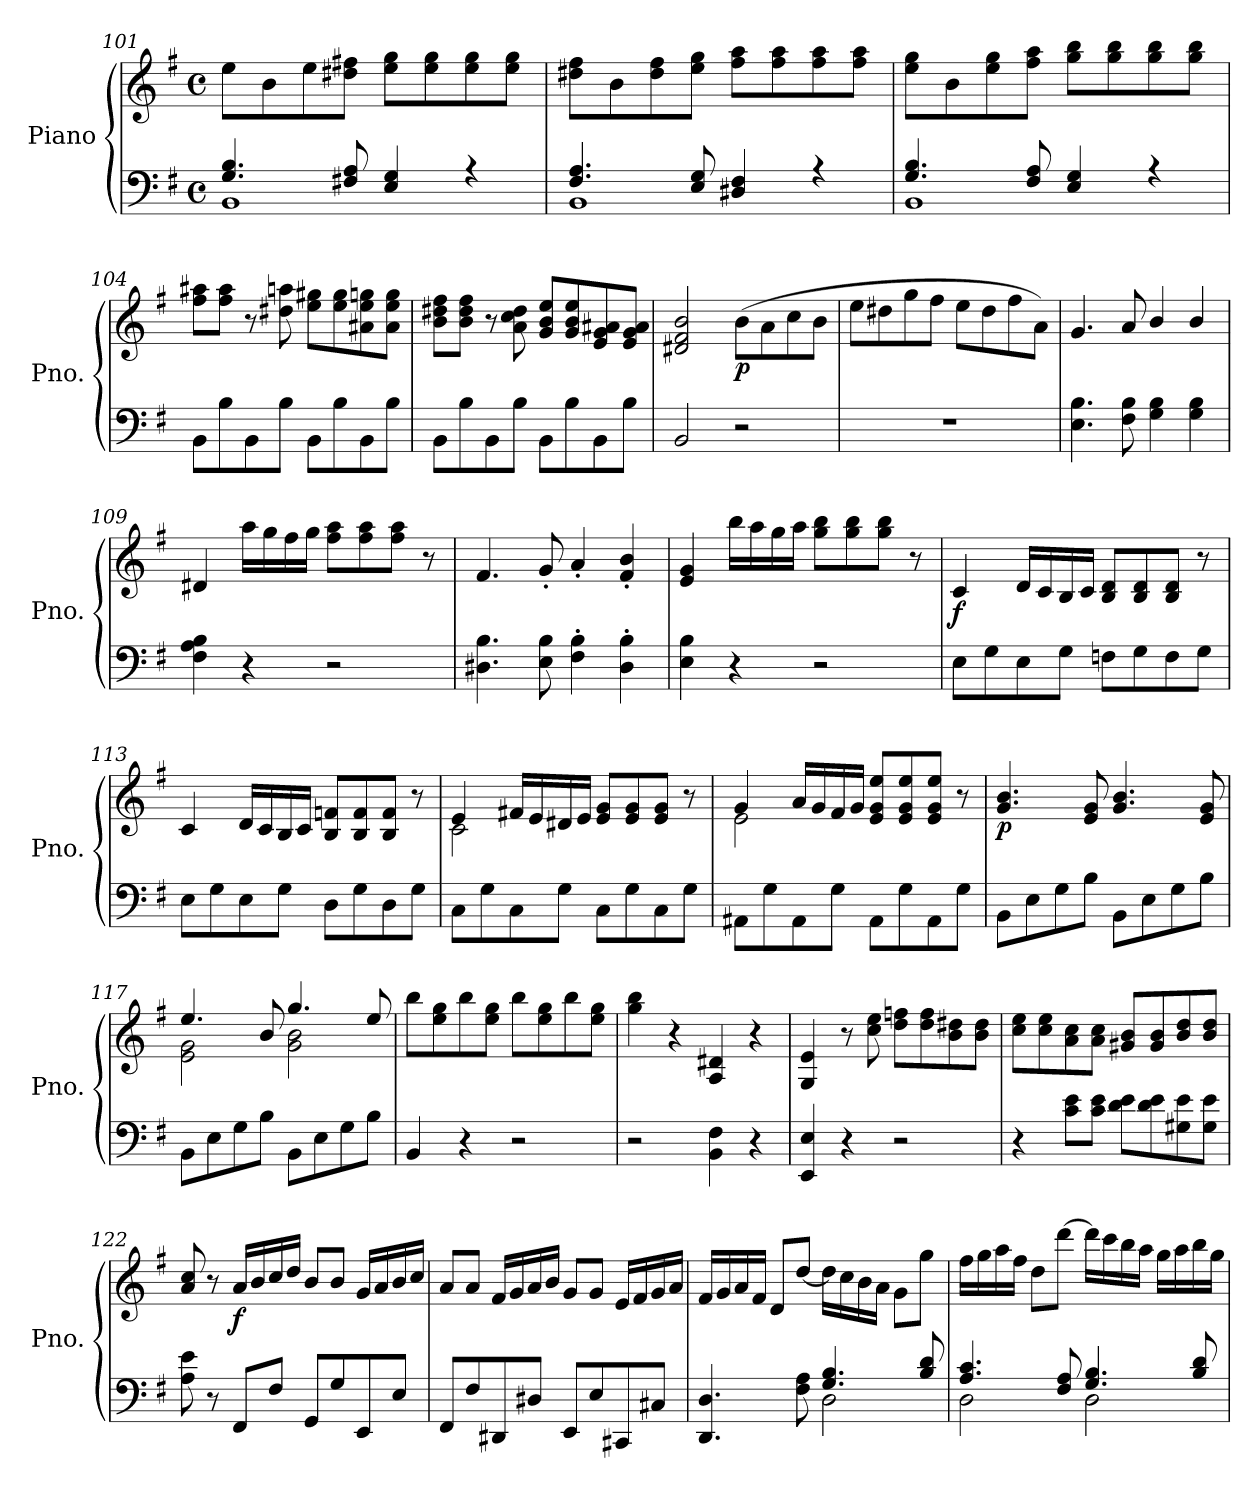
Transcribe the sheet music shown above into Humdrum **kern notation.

**kern	**kern	**dynam
*part1	*part1	*part1
*staff2	*staff1	*staff1/2
*I"Piano	*	*
*I'Pno.	*	*
*clefF4	*clefG2	*
*k[f#]	*k[f#]	*
*G:	*G:	*
*M4/4	*M4/4	*
*met(c)	*met(c)	*
=101	=101	=101
*^	*	*
4.G/ 4.B/	1BB	8ee\L	.
.	.	8b\	.
.	.	8ee\	.
8F#X/ 8A/	.	8dd#X\ 8ff#X\J	.
4E/ 4G/	.	8ee\ 8gg\L	.
.	.	8ee\ 8gg\	.
4r	.	8ee\ 8gg\	.
.	.	8ee\ 8gg\J	.
!!LO:LB:g=z
=102	=102	=102	=102
4.F#/ 4.A/	1BB	8dd#X\ 8ff#\L	.
.	.	8b\	.
.	.	8dd#\ 8ff#\	.
8E/ 8G/	.	8ee\ 8gg\J	.
4D#X/ 4F#/	.	8ff#\ 8aa\L	.
.	.	8ff#\ 8aa\	.
4r	.	8ff#\ 8aa\	.
.	.	8ff#\ 8aa\J	.
=103	=103	=103	=103
4.G/ 4.B/	1BB	8ee\ 8gg\L	.
.	.	8b\	.
.	.	8ee\ 8gg\	.
8F#/ 8A/	.	8ff#\ 8aa\J	.
4E/ 4G/	.	8gg\ 8bb\L	.
.	.	8gg\ 8bb\	.
4r	.	8gg\ 8bb\	.
.	.	8gg\ 8bb\J	.
*v	*v	*	*
=104	=104	=104
8BB\L	8ff#\ 8aa#X\L	.
8B\	8ff#\ 8aa#\J	.
8BB\	8r	.
8B\J	8dd#X\ 8aan\	.
8BB\L	8ee\ 8gg#X\L	.
8B\	8ee\ 8gg#\	.
8BB\	8a#X\ 8ee\ 8ggn\	.
8B\J	8a#\ 8ee\ 8gg\J	.
=105	=105	=105
8BB\L	8b\ 8dd#X\ 8ff#\L	.
8B\	8b\ 8dd#\ 8ff#\J	.
8BB\	8r	.
8B\J	8a\ 8cc\ 8dd#\	.
8BB\L	8g/ 8b/ 8ee/L	.
8B\	8g/ 8b/ 8ee/	.
8BB\	8e/ 8g/ 8a#X/	.
8B\J	8e/ 8g/ 8a#/J	.
!!LO:LB:g=z
=106	=106	=106
2BB/	2d#X/ 2f#/ 2b/	.
!	!	!LO:DY:b
2r	(8b\L	p
.	8a\	.
.	8cc\	.
.	8b\J	.
=107	=107	=107
1r	8ee\L	.
.	8dd#X\	.
.	8gg\	.
.	8ff#\J	.
.	8ee\L	.
.	8dd#\	.
.	8ff#\	.
.	8a\J)	.
=108	=108	=108
4.E\ 4.B\	4.g/	.
8F#\ 8B\	8a/	.
4G\ 4B\	4b/	.
4G\ 4B\	4b/	.
=109	=109	=109
4F#\ 4A\ 4B\	4d#X/	.
4r	16aa\LL	.
.	16gg\	.
.	16ff#\	.
.	16gg\JJ	.
2r	8ff#\ 8aa\L	.
.	8ff#\ 8aa\	.
.	8ff#\ 8aa\J	.
.	8r	.
=110	=110	=110
4.D#X\ 4.B\	4.f#/	.
8E\ 8B\	8g'/	.
4F#\' 4B\'	4a'/	.
4D#\' 4B\'	4f#/' 4b/'	.
!!LO:LB:g=z
=111	=111	=111
4E\ 4B\	4e/ 4g/	.
4r	16bb\LL	.
.	16aa\	.
.	16gg\	.
.	16aa\JJ	.
2r	8gg\ 8bb\L	.
.	8gg\ 8bb\	.
.	8gg\ 8bb\J	.
.	8r	.
=112	=112	=112
!	!	!LO:DY:b
8E\L	4c/	f
8G\	.	.
8E\	16d/LL	.
.	16c/	.
8G\J	16B/	.
.	16c/JJ	.
8Fn\L	8B/ 8d/L	.
8G\	8B/ 8d/	.
8F\	8B/ 8d/J	.
8G\J	8r	.
=113	=113	=113
8E\L	4c/	.
8G\	.	.
8E\	16d/LL	.
.	16c/	.
8G\J	16B/	.
.	16c/JJ	.
8D\L	8B/ 8fn/L	.
8G\	8B/ 8f/	.
8D\	8B/ 8f/J	.
8G\J	8r	.
=114	=114	=114
*	*^	*
8C\L	4e/	2c\	.
8G\	.	.	.
8C\	16f#X/LL	.	.
.	16e/	.	.
8G\J	16d#X/	.	.
.	16e/JJ	.	.
8C\L	8e/ 8g/L	2ryy	.
8G\	8e/ 8g/	.	.
8C\	8e/ 8g/J	.	.
8G\J	8r	.	.
!!LO:LB:g=z	!!
=115	=115	=115	=115
8AA#X\L	4g/	2e\	.
8G\	.	.	.
8AA#\	16a/LL	.	.
.	16g/	.	.
8G\J	16f#/	.	.
.	16g/JJ	.	.
8AA#\L	8e/ 8g/ 8ee/L	2ryy	.
8G\	8e/ 8g/ 8ee/	.	.
8AA#\	8e/ 8g/ 8ee/J	.	.
8G\J	8r	.	.
*	*v	*v	*
=116	=116	=116
!	!	!LO:DY:b
8BB\L	4.g/ 4.b/	p
8E\	.	.
8G\	.	.
8B\J	8e/ 8g/	.
8BB\L	4.g/ 4.b/	.
8E\	.	.
8G\	.	.
8B\J	8e/ 8g/	.
=117	=117	=117
*	*^	*
8BB\L	4.ee/	2e\ 2g\	.
8E\	.	.	.
8G\	.	.	.
8B\J	8b/	.	.
8BB\L	4.gg/	2g\ 2b\	.
8E\	.	.	.
8G\	.	.	.
8B\J	8ee/	.	.
*	*v	*v	*
=118	=118	=118
4BB/	8bb\L	.
.	8ee\ 8gg\	.
4r	8bb\	.
.	8ee\ 8gg\J	.
2r	8bb\L	.
.	8ee\ 8gg\	.
.	8bb\	.
.	8ee\ 8gg\J	.
=119	=119	=119
2r	4gg\ 4bb\	.
.	4r	.
4BB\ 4F#\	4A/ 4d#X/	.
4r	4r	.
!!LO:PB:g=z
=120	=120	=120
4EE/ 4E/	4G/ 4e/	.
4r	8r	.
.	8cc\ 8ee\	.
2r	8dd\ 8ffn\L	.
.	8dd\ 8ff\	.
.	8b\ 8dd#X\	.
.	8b\ 8dd#\J	.
=121	=121	=121
4r	8cc\ 8ee\L	.
.	8cc\ 8ee\	.
8c\ 8e\L	8a\ 8cc\	.
8c\ 8e\J	8a\ 8cc\J	.
8d\ 8e\L	8g#X/ 8b/L	.
8d\ 8e\	8g#/ 8b/	.
8G#X\ 8e\	8b/ 8dd/	.
8G#\ 8e\J	8b/ 8dd/J	.
=122	=122	=122
8A\ 8e\	8a/ 8cc/	.
8r	8r	.
!	!	!LO:DY:b
8FF#/L	16a/LL	f
.	16b/	.
8F#/J	16cc/	.
.	16dd/JJ	.
8GG/L	8b/L	.
8G/	8b/J	.
8EE/	16g/LL	.
.	16a/	.
8E/J	16b/	.
.	16cc/JJ	.
=123	=123	=123
8FF#/L	8a/L	.
8F#/	8a/J	.
8DD#X/	16f#/LL	.
.	16g/	.
8D#X/J	16a/	.
.	16b/JJ	.
8EE/L	8g/L	.
8E/	8g/J	.
8CC#X/	16e/LL	.
.	16f#/	.
8C#X/J	16g/	.
.	16a/JJ	.
!!LO:LB:g=z
=124	=124	=124
*^	*	*
4.DD/ 4.D/	2ryy	16f#/LL	.
.	.	16g/	.
.	.	16a/	.
.	.	16f#/JJ	.
.	.	8d/L	.
8F#\ 8A\	.	[8dd/J	.
4.G/ 4.B/	2D\	16dd\LL]	.
.	.	16cc\	.
.	.	16b\	.
.	.	16a\JJ	.
.	.	8g\L	.
8B/ 8d/	.	8gg\J	.
=125	=125	=125	=125
4.A/ 4.c/	2D\	16ff#\LL	.
.	.	16gg\	.
.	.	16aa\	.
.	.	16ff#\JJ	.
.	.	8dd\L	.
8F#/ 8A/	.	[8ddd\J	.
4.G/ 4.B/	2D\	16ddd\LL]	.
.	.	16ccc\	.
.	.	16bb\	.
.	.	16aa\JJ	.
.	.	16gg\LL	.
.	.	16aa\	.
8B/ 8d/	.	16bb\	.
.	.	16gg\JJ	.
*v	*v	*	*
=	=	=
*-	*-	*-
